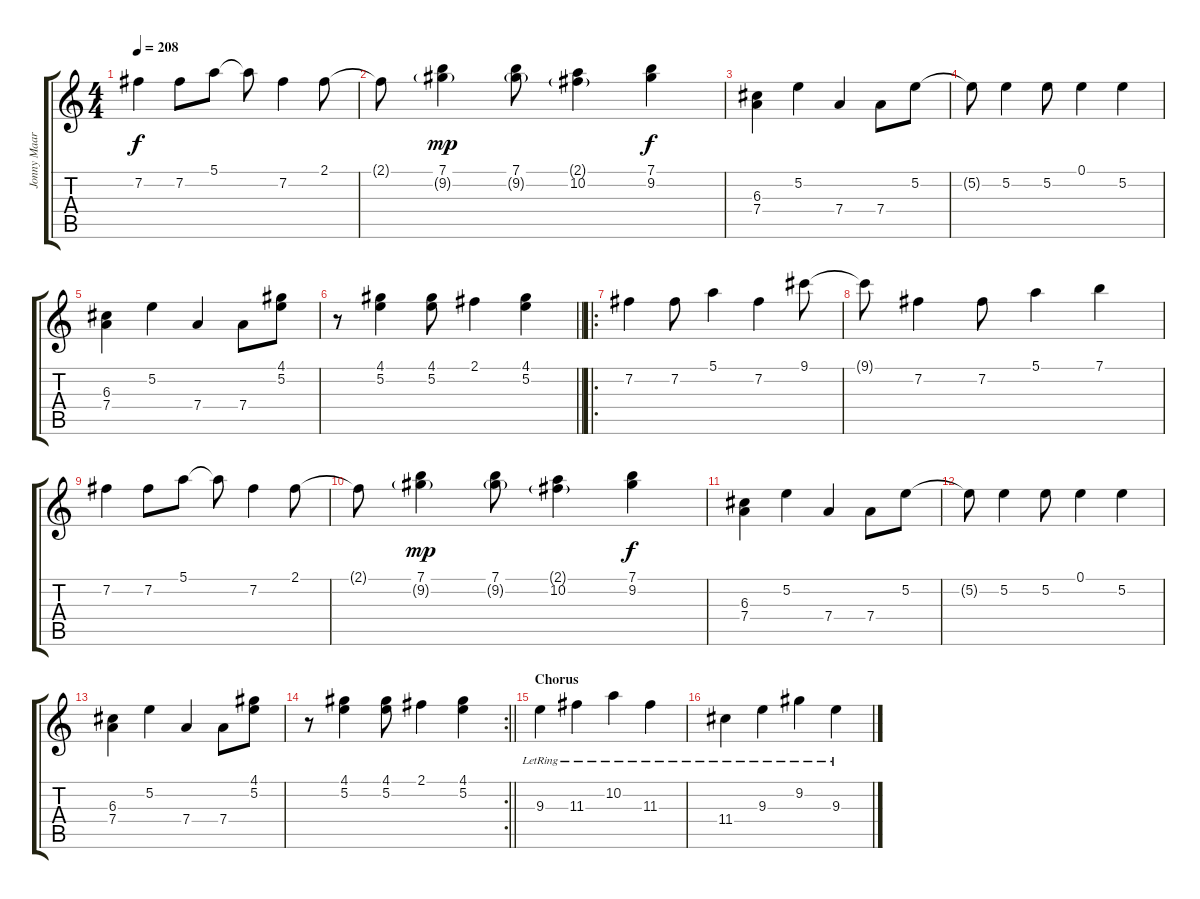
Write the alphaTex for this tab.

\track ("Jonny Maar" "Jonny Maar") {instrument electricguitarclean}
\staff {score tabs}
\tuning (E4 B3 G3 D3 A2 E2) {hide}
\ts (4 4)
\tempo 208
\clef g2
\ks c
7.2.4{dy f} 7.2.8 5.1.8 5.1{t}.8 7.2.4 2.1.8 |
2.1{t}.8 (7.1 9.2{g}).4{dy mp} (7.1 9.2{g}).8 (2.1{g} 10.2).4 (7.1 9.2).4{dy f} |
(6.3 7.4).4 5.2.4 7.4.4 7.4.8 5.2.8 |
5.2{t}.8 5.2.4 5.2.8 0.1.4 5.2.4 |
(6.3 7.4).4 5.2.4 7.4.4 7.4.8 (4.1 5.2).8 |
\barLineRight lightlight
r.8 (4.1 5.2).4 (4.1 5.2).8 2.1.4 (4.1 5.2).4 |
\ro
7.2.4 7.2.8 5.1.4 7.2.4 9.1.8 |
9.1{t}.8 7.2.4 7.2.8 5.1.4 7.1.4 |
7.2.4 7.2.8 5.1.8 5.1{t}.8 7.2.4 2.1.8 |
2.1{t}.8 (7.1 9.2{g}).4{dy mp} (7.1 9.2{g}).8 (2.1{g} 10.2).4 (7.1 9.2).4{dy f} |
(6.3 7.4).4 5.2.4 7.4.4 7.4.8 5.2.8 |
5.2{t}.8 5.2.4 5.2.8 0.1.4 5.2.4 |
(6.3 7.4).4 5.2.4 7.4.4 7.4.8 (4.1 5.2).8 |
\rc 2
\barLineRight lightlight
r.8 (4.1 5.2).4 (4.1 5.2).8 2.1.4 (4.1 5.2).4 |
\section ("" "Chorus")
9.3{lr}.4 11.3{lr}.4 10.2{lr}.4 11.3{lr}.4 |
11.4{lr}.4 9.3{lr}.4 9.2{lr}.4 9.3{lr}.4
